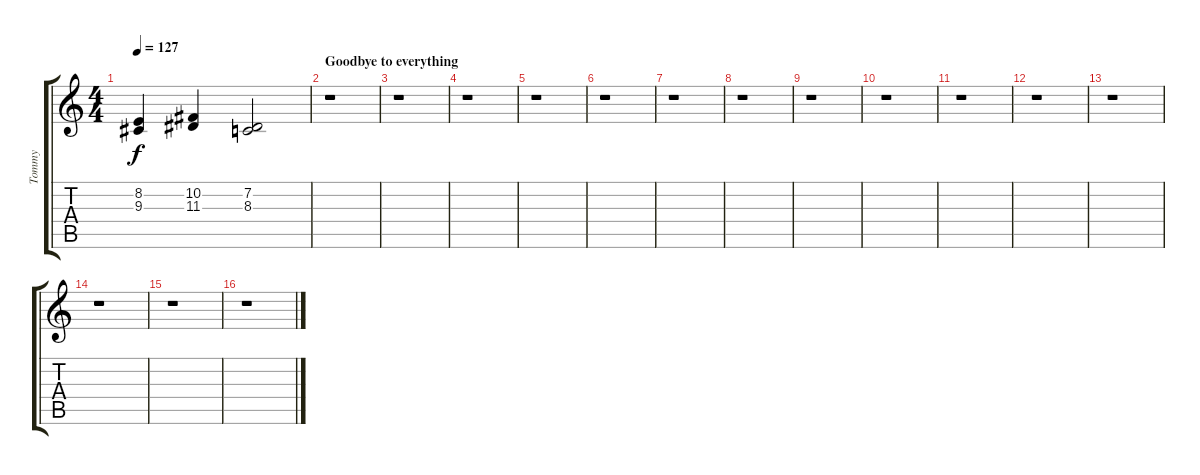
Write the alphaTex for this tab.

\track ("Tommy" "Tommy") {instrument harpsichord}
\staff {score tabs}
\tuning (Db4 Ab3 E3 B2 Gb2 B1) {hide}
\ts (4 4)
\tempo 127
\clef g2
\ks c
(8.2 9.3).4{dy f} (10.2 11.3).4 (7.2 8.3).2 |
\section ("" "Goodbye to everything")
r.1 |
r.1 |
r.1 |
r.1 |
r.1 |
r.1 |
r.1 |
r.1 |
r.1 |
r.1 |
r.1 |
r.1 |
r.1 |
r.1 |
r.1
